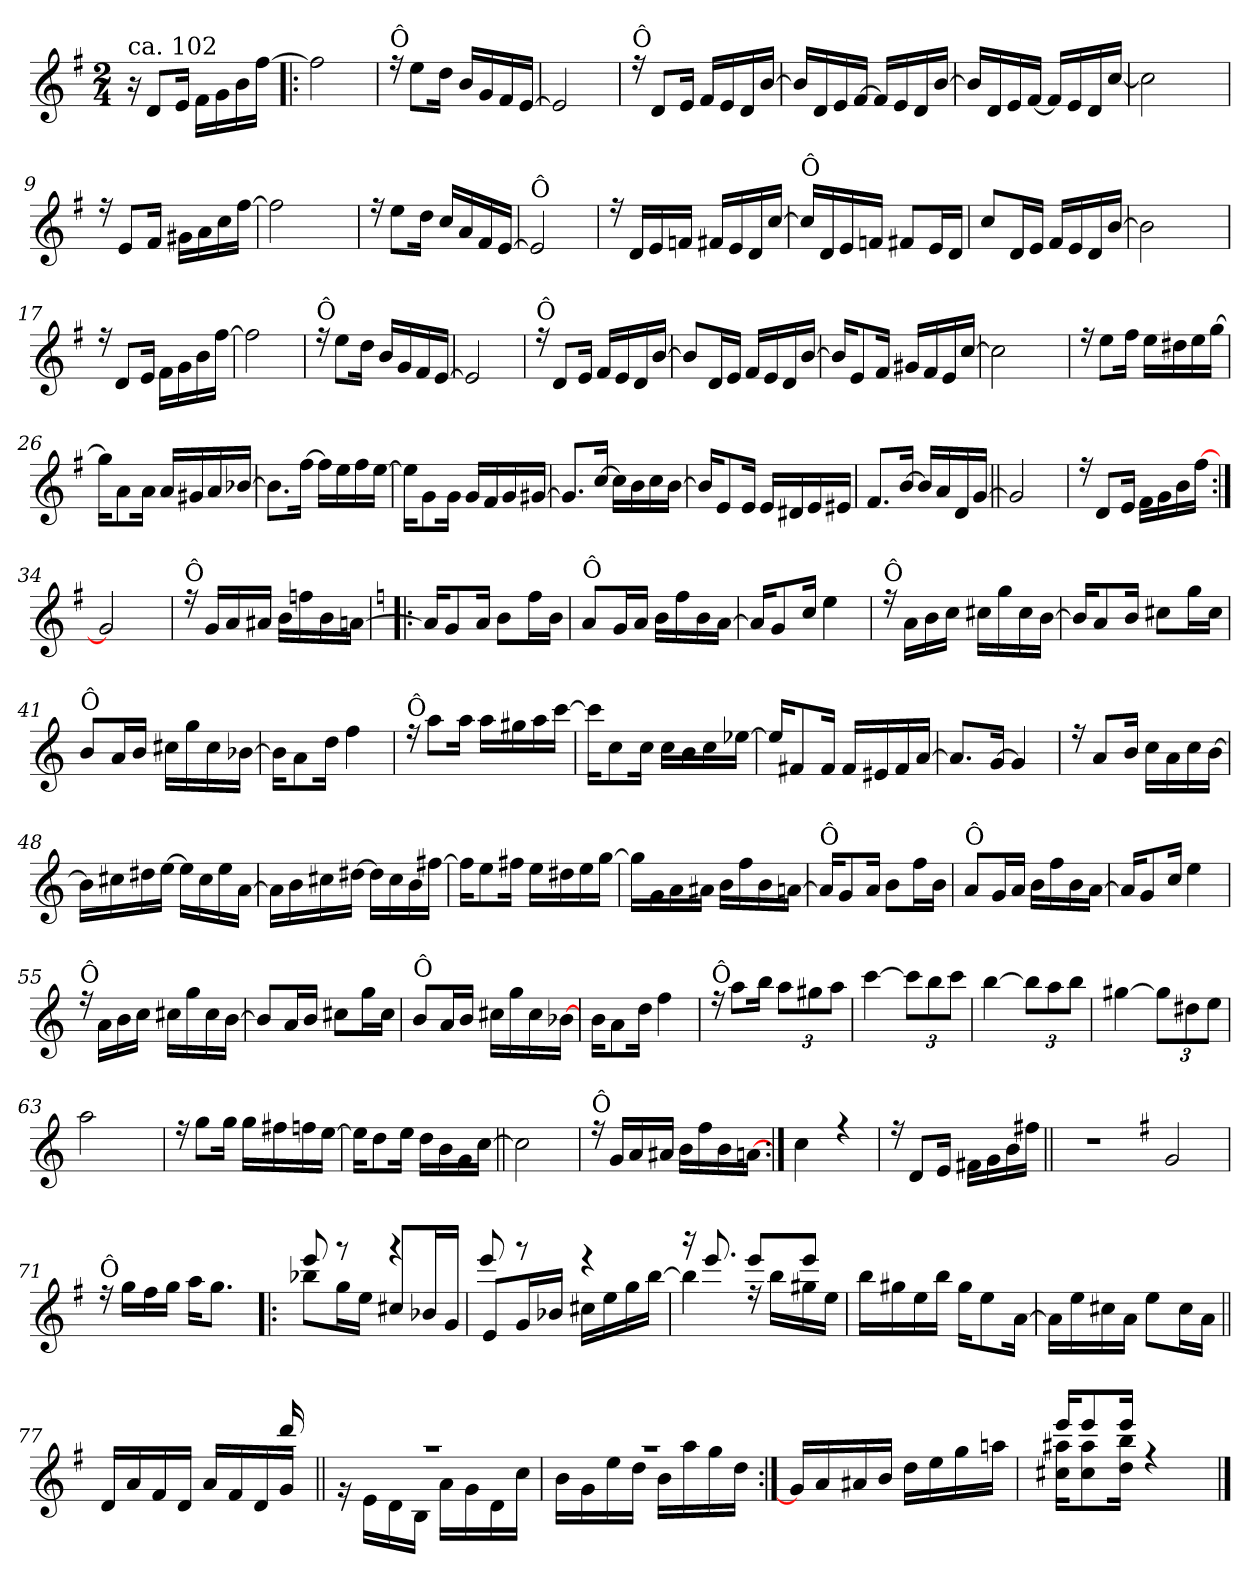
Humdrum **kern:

**kern
*part1
*staff1
*clefG2
*k[f#]
*G:
*M2/4
=1
!LO:TX:a:t=ca. 102
16r
8d/L
16e/Jk
16f#\LL
16g\
16b\
[16ff#\JJ
=2!|:
*^
2ff#\]	2ryy
=3	=3
!LO:TX:a:t=Ô	!
16ree	2ryy
8ee\L	.
16dd\Jk	.
16b/LL	.
16g/	.
16f#/	.
[>16e/JJ	.
=4	=4
2e/]	2ryy
=5	=5
!LO:TX:a:t=Ô	!
16ree	2ryy
8d/L	.
16e/Jk	.
16f#/LL	.
16e/	.
16d/	.
[>16b/JJ	.
!!LO:LB:g=z	!!
=6	=6
16b/LL]	2ryy
16d/	.
16e/	.
[>16f#/JJ	.
16f#/LL]	.
16e/	.
16d/	.
[>16b/JJ	.
=7	=7
16b/LL]	4ryy
16d/	.
16e/	.
[>16f#/JJ	.
16f#/LL]	4ryy
16e/	.
16d/	.
[>16cc/JJ	.
=8	=8
2cc\]	4ryy
.	4ryy
=9	=9
16ree	2ryy
8e/L	.
16f#/Jk	.
16g#X\LL	.
16a\	.
16cc\	.
[<16ff#\JJ	.
=10	=10
2ff#\]	4ryy
.	4ryy
!!LO:LB:g=z	!!
=11	=11
16ree	2ryy
8ee\L	.
16dd\Jk	.
16cc/LL	.
16a/	.
16f#/	.
[>16e/JJ	.
=12	=12
!LO:TX:a:t=Ô	!
2e/]	2ryy
=13	=13
16ree	2ryy
16d/LL	.
16e/	.
16fn/JJ	.
16f#X/LL	.
16e/	.
16d/	.
[>16cc/JJ	.
=14	=14
!LO:TX:a:t=Ô	!
16cc/LL]	2ryy
16d/	.
16e/	.
16fn/JJ	.
8f#X/L	.
16e/L	.
16d/JJ	.
=15	=15
8cc/L	2ryy
16d/L	.
16e/JJ	.
16f#/LL	.
16e/	.
16d/	.
[>16b/JJ	.
!!LO:LB:g=z	!!
=16	=16
2b\]	4ryy
.	4ryy
=17	=17
16ree	4ryy
8d/L	.
16e/Jk	.
16f#\LL	4ryy
16g\	.
16b\	.
[<16ff#\JJ	.
=18	=18
2ff#\]	2ryy
=19	=19
!LO:TX:a:t=Ô	!
16ree	2ryy
8ee\L	.
16dd\Jk	.
16b/LL	.
16g/	.
16f#/	.
[>16e/JJ	.
=20	=20
2e/]	2ryy
!!LO:LB:g=z	!!
=21	=21
!LO:TX:a:t=Ô	!
16ree	2ryy
8d/L	.
16e/Jk	.
16f#/LL	.
16e/	.
16d/	.
[>16b/JJ	.
=22	=22
8b/L]	2ryy
16d/L	.
16e/JJ	.
16f#/LL	.
16e/	.
16d/	.
[>16b/JJ	.
=23	=23
16b/KL]	2ryy
8e/	.
16f#/Jk	.
16g#X/LL	.
16f#/	.
16e/	.
[>16cc/JJ	.
=24	=24
2cc\]	4ryy
.	4ryy
=25	=25
16ree	2ryy
8ee\L	.
16ff#\Jk	.
16ee\LL	.
16dd#X\	.
16ee\	.
[<16gg\JJ	.
!!LO:LB:g=z	!!
=26	=26
16gg\KL]	2ryy
8a\	.
16a\Jk	.
16a/LL	.
16g#X/	.
16a/	.
[>16b-X/JJ	.
=27	=27
8.b-\L]	2ryy
[<16ff#\Jk	.
16ff#\LL]	.
16ee\	.
16ff#\	.
[<16ee\JJ	.
=28	=28
16ee\KL]	2ryy
8g\	.
16g\Jk	.
16g/LL	.
16f#/	.
16g/	.
[>16g#X/JJ	.
=29	=29
8.g#/L]	2ryy
[>16cc/Jk	.
16cc\LL]	.
16b\	.
16cc\	.
[<16b\JJ	.
=30	=30
16b/KL]	2ryy
8e/	.
16e/Jk	.
16e/LL	.
16d#X/	.
16e/	.
16e#X/JJ	.
!!LO:LB:g=z	!!
=31	=31
8.f#/L	2ryy
[>16b/Jk	.
16b/LL]	.
16a/	.
16d/	.
[>16g/JJ	.
=32||	=32||
2g/]	2ryy
=33	=33
16ree	2ryy
8d/L	.
16e/Jk	.
16f#\LL	.
16g\	.
16b\	.
[<16ff#\JJ	.
=34:|!	=34:|!
2g/]	2ryy
=35	=35
!LO:TX:a:t=Ô	!
16ree	2ryy
16g/LL	.
16a/	.
16a#X/JJ	.
16b\LL	.
16ffn\	.
16b\	.
[<16an\JJ	.
!!LO:LB:g=z	!!
=36!|:	=36!|:
*k[]	*
*C:	*
16a/KL]	2ryy
8g/	.
16a/Jk	.
8b\L	.
16ff\L	.
16b\JJ	.
=37	=37
!LO:TX:a:t=Ô	!
8a/L	2ryy
16g/L	.
16a/JJ	.
16b\LL	.
16ff\	.
16b\	.
[<16a\JJ	.
=38	=38
16a/KL]	2ryy
8g/	.
16cc/Jk	.
4ee\	.
=39	=39
!LO:TX:a:t=Ô	!
16ree	2ryy
16a\LL	.
16b\	.
16cc\JJ	.
16cc#X\LL	.
16gg\	.
16cc#\	.
[<16b\JJ	.
=40	=40
16b/KL]	2ryy
8a/	.
16b/Jk	.
8cc#X\L	.
16gg\L	.
16cc#\JJ	.
!!LO:PB:g=z	!!
=41	=41
!LO:TX:a:t=Ô	!
8b/L	2ryy
16a/L	.
16b/JJ	.
16cc#X\LL	.
16gg\	.
16cc#\	.
[<16b-X\JJ	.
=42	=42
16b-\KL]	2ryy
8a\	.
16dd\Jk	.
4ff\	.
=43	=43
!LO:TX:a:t=Ô	!
16ree	2ryy
8aa\L	.
16aa\Jk	.
16aa\LL	.
16gg#X\	.
16aa\	.
[<16ccc\JJ	.
=44	=44
16ccc\KL]	2ryy
8cc\	.
16cc\Jk	.
16cc\LL	.
16b\	.
16cc\	.
[<16ee-X\JJ	.
=45	=45
16ee-/KL]	2ryy
8f#X/	.
16f#/Jk	.
16f#/LL	.
16e#X/	.
16f#/	.
[>16a/JJ	.
!!LO:LB:g=z	!!
=46	=46
8.a/L]	2ryy
[>16g/Jk	.
4g/]	.
=47	=47
16ree	4ryy
8a/L	.
16b/Jk	.
16cc\LL	4ryy
16a\	.
16cc\	.
[<16b\JJ	.
=48	=48
16b\LL]	4ryy
16cc#X\	.
16dd#X\	.
[<16ee\JJ	.
16ee\LL]	4ryy
16cc#\	.
16ee\	.
[<16a\JJ	.
=49	=49
16a\LL]	4ryy
16b\	.
16cc#X\	.
[<16dd#X\JJ	.
16dd#\LL]	4ryy
16cc#\	.
16b\	.
[<16ff#X\JJ	.
!!LO:LB:g=z	!!
=50	=50
16ff#\KL]	2ryy
8ee\	.
16ff#X\Jk	.
16ee\LL	.
16dd#X\	.
16ee\	.
[<16gg\JJ	.
=51	=51
16gg\LL]	2ryy
16g\	.
16a\	.
16a#X\JJ	.
16b\LL	.
16ff\	.
16b\	.
[<16an\JJ	.
=52	=52
!LO:TX:a:t=Ô	!
16a/KL]	2ryy
8g/	.
16a/Jk	.
8b\L	.
16ff\L	.
16b\JJ	.
=53	=53
!LO:TX:a:t=Ô	!
8a/L	2ryy
16g/L	.
16a/JJ	.
16b\LL	.
16ff\	.
16b\	.
[<16a\JJ	.
=54	=54
16a/KL]	2ryy
8g/	.
16cc/Jk	.
4ee\	.
!!LO:LB:g=z	!!
=55	=55
!LO:TX:a:t=Ô	!
16ree	2ryy
16a\LL	.
16b\	.
16cc\JJ	.
16cc#X\LL	.
16gg\	.
16cc#\	.
[<16b\JJ	.
=56	=56
8b/L]	2ryy
16a/L	.
16b/JJ	.
8cc#X\L	.
16gg\L	.
16cc#\JJ	.
=57	=57
!LO:TX:a:t=Ô	!
8b/L	2ryy
16a/L	.
16b/JJ	.
16cc#X\LL	.
16gg\	.
16cc#\	.
[<16b-X\JJ	.
=58	=58
16b\KL	2ryy
8a\	.
16dd\Jk	.
4ff\	.
=59	=59
!LO:TX:a:t=Ô	!
16ree	2ryy
8aa\L	.
16bb\Jk	.
12aa\L	.
12gg#X\	.
12aa\J	.
!!LO:LB:g=z	!!
=60	=60
[<4ccc\	2ryy
12ccc\L]	.
12bb\	.
12ccc\J	.
=61	=61
[<4bb\	2ryy
12bb\L]	.
12aa\	.
12bb\J	.
=62	=62
[<4gg#X\	4ryy
12gg#\L]	4ryy
12dd#X\	.
12ee\J	.
=63	=63
2aa\	4ryy
.	4ryy
=64	=64
16ree	2ryy
8gg\L	.
16gg\Jk	.
16gg\LL	.
16ff#X\	.
16ffn\	.
[<16ee\JJ	.
=65	=65
16ee\KL]	2ryy
8dd\	.
16ee\Jk	.
16dd\LL	.
16b\	.
16g\	.
[<16cc\JJ	.
!!LO:LB:g=z	!!
=66||	=66||
2cc\]	2ryy
=67	=67
!LO:TX:a:t=Ô	!
16ree	2ryy
16g/LL	.
16a/	.
16a#X/JJ	.
16b\LL	.
16ff\	.
16b\	.
[<16an\JJ	.
=68:|!	=68:|!
4cc\	4ryy
4ree	4ryy
=69	=69
16ree	2ryy
8d/L	.
16e/Jk	.
16f#X\LL	.
16g\	.
16b\	.
(>16ff#X\JJ	.
*v	*v
=69X1||
*stria0
2r
!!LO:LB:g=z
=70-
*stria5
*k[f#]
*G:
*^
(<2g/	2ryy
=71	=71
!LO:TX:a:t=Ô	!
16ree	2ryy
16gg\LL	.
16ff#\	.
16gg\JJ	.
16aa\KL	.
8.gg\J	.
=72!|:	=72!|:
*	*^
8bb-X\L	8ryy	8eee!/
16gg\L	8ryy	8rggg
16ee\JJ	.	.
8cc#X/L	4ryy	4rfff
16b-X/L	.	.
16g/JJ	.	.
=73	=73	=73
8e/L	8ryy	8eee!/
16g/L	8ryy	8rggg
16b-X/JJ	.	.
16cc#X\LL	4ryy	4reee
16ee\	.	.
16gg\	.	.
[>16bb\JJ	.	.
!!LO:LB:g=z	!!	!!
=74	=74	=74
4bb\]	16ryy	16rbbb
.	8.ryy	8.eee!/
16ree	8ryy	8eee!/L
16bb\LL	.	.
16gg#X\	8ryy	8eee!/J
16ee\JJ	.	.
*	*v	*v
=75	=75
16bb\LL	2ryy
16gg#X\	.
16ee\	.
16bb\JJ	.
16gg#\KL	.
8ee\	.
[<16a\Jk	.
=76	=76
16a\LL]	2ryy
16ee\	.
16cc#X\	.
16a\JJ	.
8ee\L	.
16cc#\L	.
16a\JJ	.
=77||	=77||
*	*^
16d/LL	4..ryy	4..ryy
16a/	.	.
16f#/	.	.
16d/JJ	.	.
16a/LL	.	.
16f#/	.	.
16d/	.	.
16g/JJ	16ryy	16ddd!/
!!LO:LB:g=z	!!	!!
=78||	=78||	=78||
!LO:N:vis=1	!	!
2raa	16rf	2ryy
.	16e\LL	.
.	16d\	.
.	16B\JJ	.
.	16a\LL	.
.	16g\	.
.	16d\	.
.	16cc\JJ	.
=79	=79	=79
!LO:N:vis=1	!	!
2raa	16b\LL	2ryy
.	16g\	.
.	16ee\	.
.	16dd\JJ	.
.	16b\LL	.
.	16aa\	.
.	16gg\	.
.	16dd\JJ	.
*	*v	*v
=80:|!	=80:|!
16g/LL]	2ryy
16a/	.
16a#X/	.
16b/JJ	.
16dd\LL	.
16ee\	.
16gg\	.
16aan\JJ	.
=81	=81
*	*^
16cc#X\ 16aa#X\KL	8.ryy	16eee!/KL
8cc#\ 8aa#\	.	8eee!/
16dd\ 16bb\Jk	4ryy	16eee!/Jk
4ree	.	4ryy
.	16ryy	.
*v	*v	*v
==
*-
